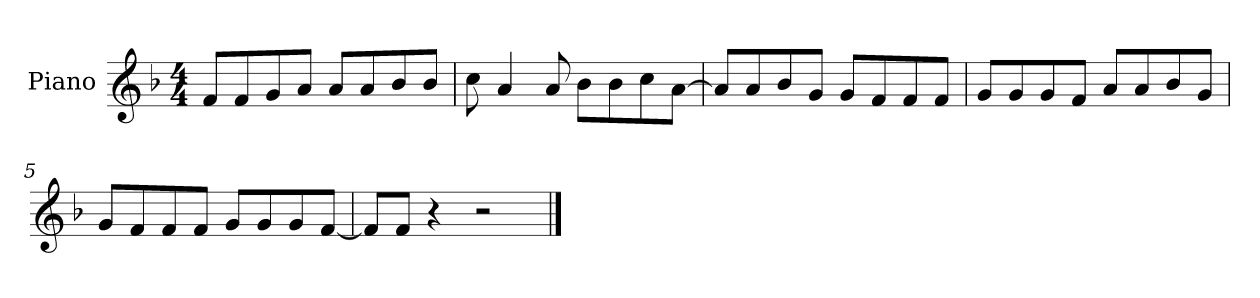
**kern
*part1
*staff1
*I"Piano
*I'P-no
*clefG2
*k[b-]
*M4/4
*MM90
=1
8f/L
8f/
8g/
8a/J
8a/L
8a/
8b-/
8b-/J
=2
8cc\
4a/
8a/
8b-\L
8b-\
8cc\
[8a\J
=3
8a/L]
8a/
8b-/
8g/J
8g/L
8f/
8f/
8f/J
=4
8g/L
8g/
8g/
8f/J
8a/L
8a/
8b-/
8g/J
=5
8g/L
8f/
8f/
8f/J
8g/L
8g/
8g/
[8f/J
!!LO:LB:g=z
=6
8f/L]
8f/J
4r
2r
==
*-
